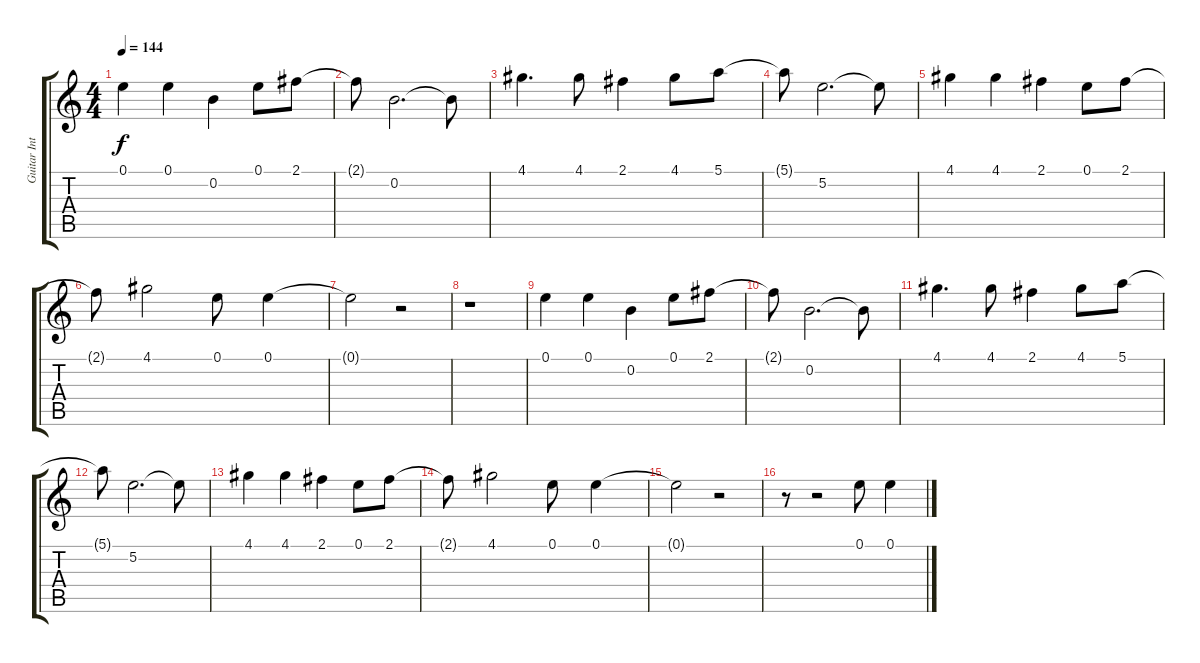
\track ("Guitar Intro" "Guitar Int") {instrument distortionguitar}
\staff {score tabs}
\tuning (E4 B3 G3 D3 A2 E2) {hide}
\ts (4 4)
\tempo 144
\clef g2
\ks c
0.1.4{dy f} 0.1.4 0.2.4 0.1.8 2.1.8 |
2.1{t}.8 0.2.2{d} 0.2{t}.8 |
4.1.4{d} 4.1.8 2.1.4 4.1.8 5.1.8 |
5.1{t}.8 5.2.2{d} 5.2{t}.8 |
4.1.4 4.1.4 2.1.4 0.1.8 2.1.8 |
2.1{t}.8 4.1.2 0.1.8 0.1.4 |
0.1{t}.2 r.2 |
r.1 |
0.1.4 0.1.4 0.2.4 0.1.8 2.1.8 |
2.1{t}.8 0.2.2{d} 0.2{t}.8 |
4.1.4{d} 4.1.8 2.1.4 4.1.8 5.1.8 |
5.1{t}.8 5.2.2{d} 5.2{t}.8 |
4.1.4 4.1.4 2.1.4 0.1.8 2.1.8 |
2.1{t}.8 4.1.2 0.1.8 0.1.4 |
0.1{t}.2 r.2 |
r.8 r.2 0.1.8 0.1.4
